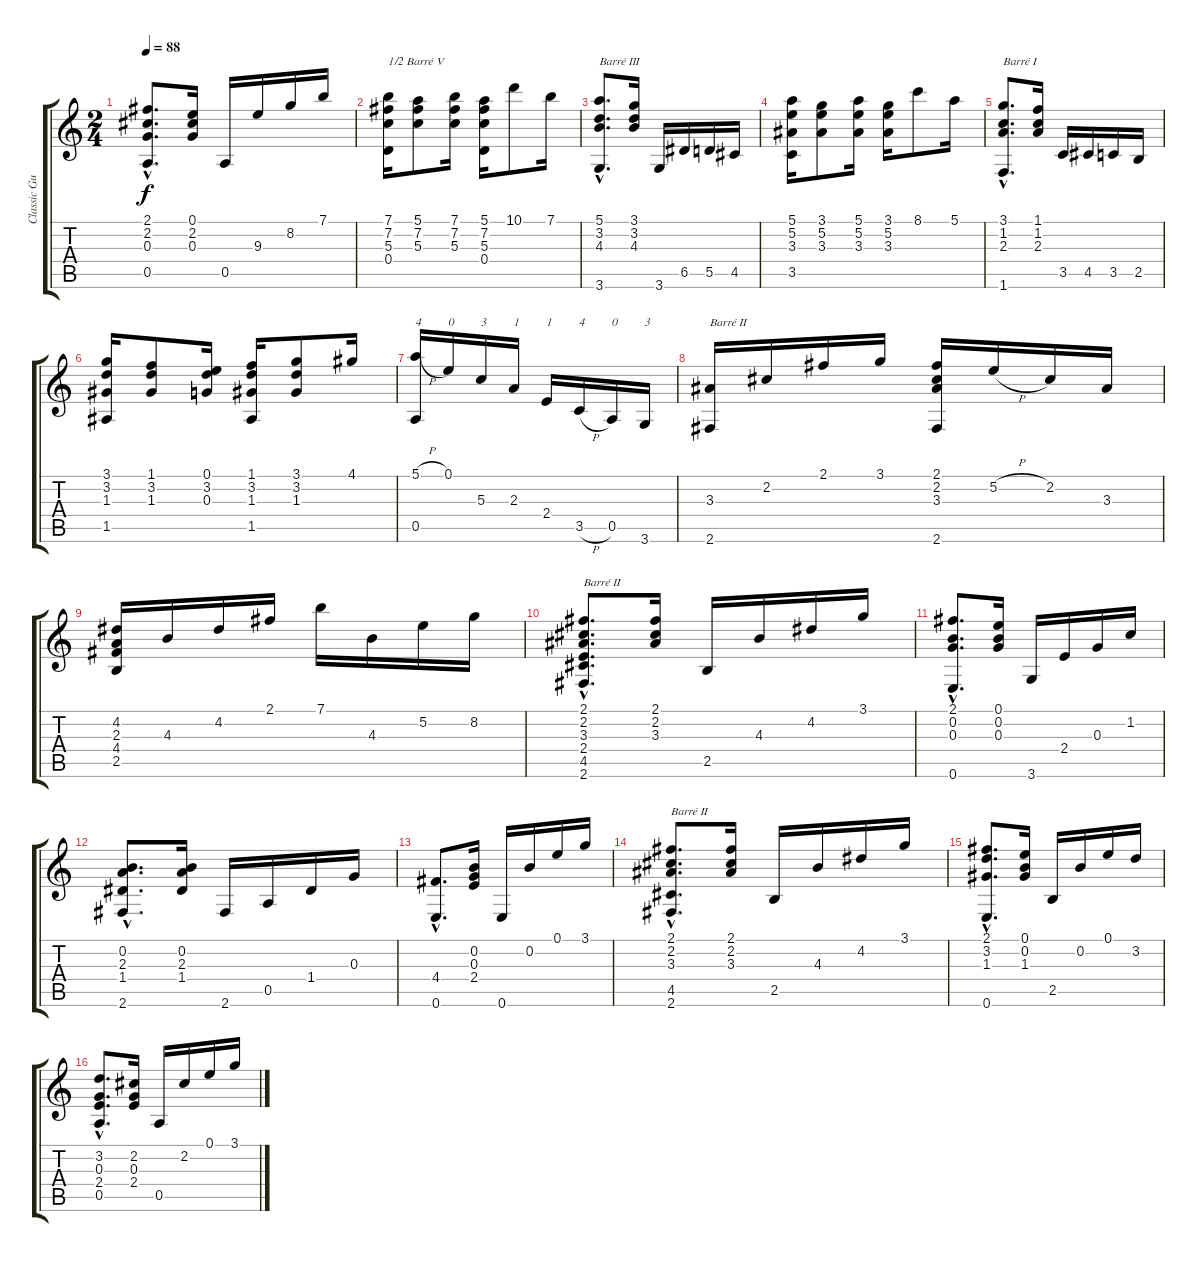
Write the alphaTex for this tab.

\track ("Classic Guitar" "Classic Gu") {instrument acousticguitarnylon}
\staff {score tabs}
\tuning (E4 B3 G3 D3 A2 E2) {hide}
\ts (2 4)
\tempo 88
\clef g2
\ks c
(2.1{hac} 2.2{hac} 0.3{hac} 0.5{hac}).8{d dy f} (0.1 2.2 0.3).16 0.5.16 9.3.16 8.2.16 7.1.16 |
(7.1 7.2 5.3 0.4).16{txt "1/2 Barré V"} (5.1 7.2 5.3).8 (7.1 7.2 5.3).16 (5.1 7.2 5.3 0.4).16 10.1.8 7.1.16 |
(5.1{hac} 3.2{hac} 4.3{hac} 3.6{hac}).8{d txt "Barré III"} (3.1 3.2 4.3).16 3.6.16 6.5.16 5.5.16 4.5.16 |
(5.1 5.2 3.3 3.5).16 (3.1 5.2 3.3).8 (5.1 5.2 3.3).16 (3.1 5.2 3.3).16 8.1.8 5.1.16 |
(3.1{hac} 1.2{hac} 2.3{hac} 1.6{hac}).8{d txt "Barré I"} (1.1 1.2 2.3).16 3.5.16 4.5.16 3.5.16 2.5.16 |
(3.1 3.2 1.3 1.5).16 (1.1 3.2 1.3).8 (0.1 3.2 0.3).16 (1.1 3.2 1.3 1.5).16 (3.1 3.2 1.3).8 4.1.16 |
(5.1{h} 0.5).16{txt "4"} 0.1.16{txt "0"} 5.3.16{txt "3"} 2.3.16{txt "1"} 2.4.16{txt "1"} 3.5{h}.16{txt "4"} 0.5.16{txt "0"} 3.6.16{txt "3"} |
(3.3 2.6).16{txt "Barré II"} 2.2.16 2.1.16 3.1.16 (2.1 2.2 3.3 2.6).16 5.2{h}.16 2.2.16 3.3.16 |
(4.2 2.3 4.4 2.5).16 4.3.16 4.2.16 2.1.16 7.1.16 4.3.16 5.2.16 8.2.16 |
(2.1{hac} 2.2{hac} 3.3{hac} 2.4{hac} 4.5{hac} 2.6{hac}).8{d txt "Barré II"} (2.1 2.2 3.3).16 2.5.16 4.3.16 4.2.16 3.1.16 |
(2.1{hac} 0.2{hac} 0.3{hac} 0.6{hac}).8{d} (0.1 0.2 0.3).16 3.6.16 2.4.16 0.3.16 1.2.16 |
(0.2{hac} 2.3{hac} 1.4{hac} 2.6{hac}).8{d} (0.2 2.3 1.4).16 2.6.16 0.5.16 1.4.16 0.3.16 |
(4.4{hac} 0.6{hac}).8{d} (0.2 0.3 2.4).16 0.6.16 0.2.16 0.1.16 3.1.16 |
(2.1{hac} 2.2{hac} 3.3{hac} 4.5{hac} 2.6{hac}).8{d txt "Barré II"} (2.1 2.2 3.3).16 2.5.16 4.3.16 4.2.16 3.1.16 |
(2.1{hac} 3.2{hac} 1.3{hac} 0.6{hac}).8{d} (0.1 0.2 1.3).16 2.5.16 0.2.16 0.1.16 3.2.16 |
(3.2{hac} 0.3{hac} 2.4{hac} 0.5{hac}).8{d} (2.2 0.3 2.4).16 0.5.16 2.2.16 0.1.16 3.1.16
